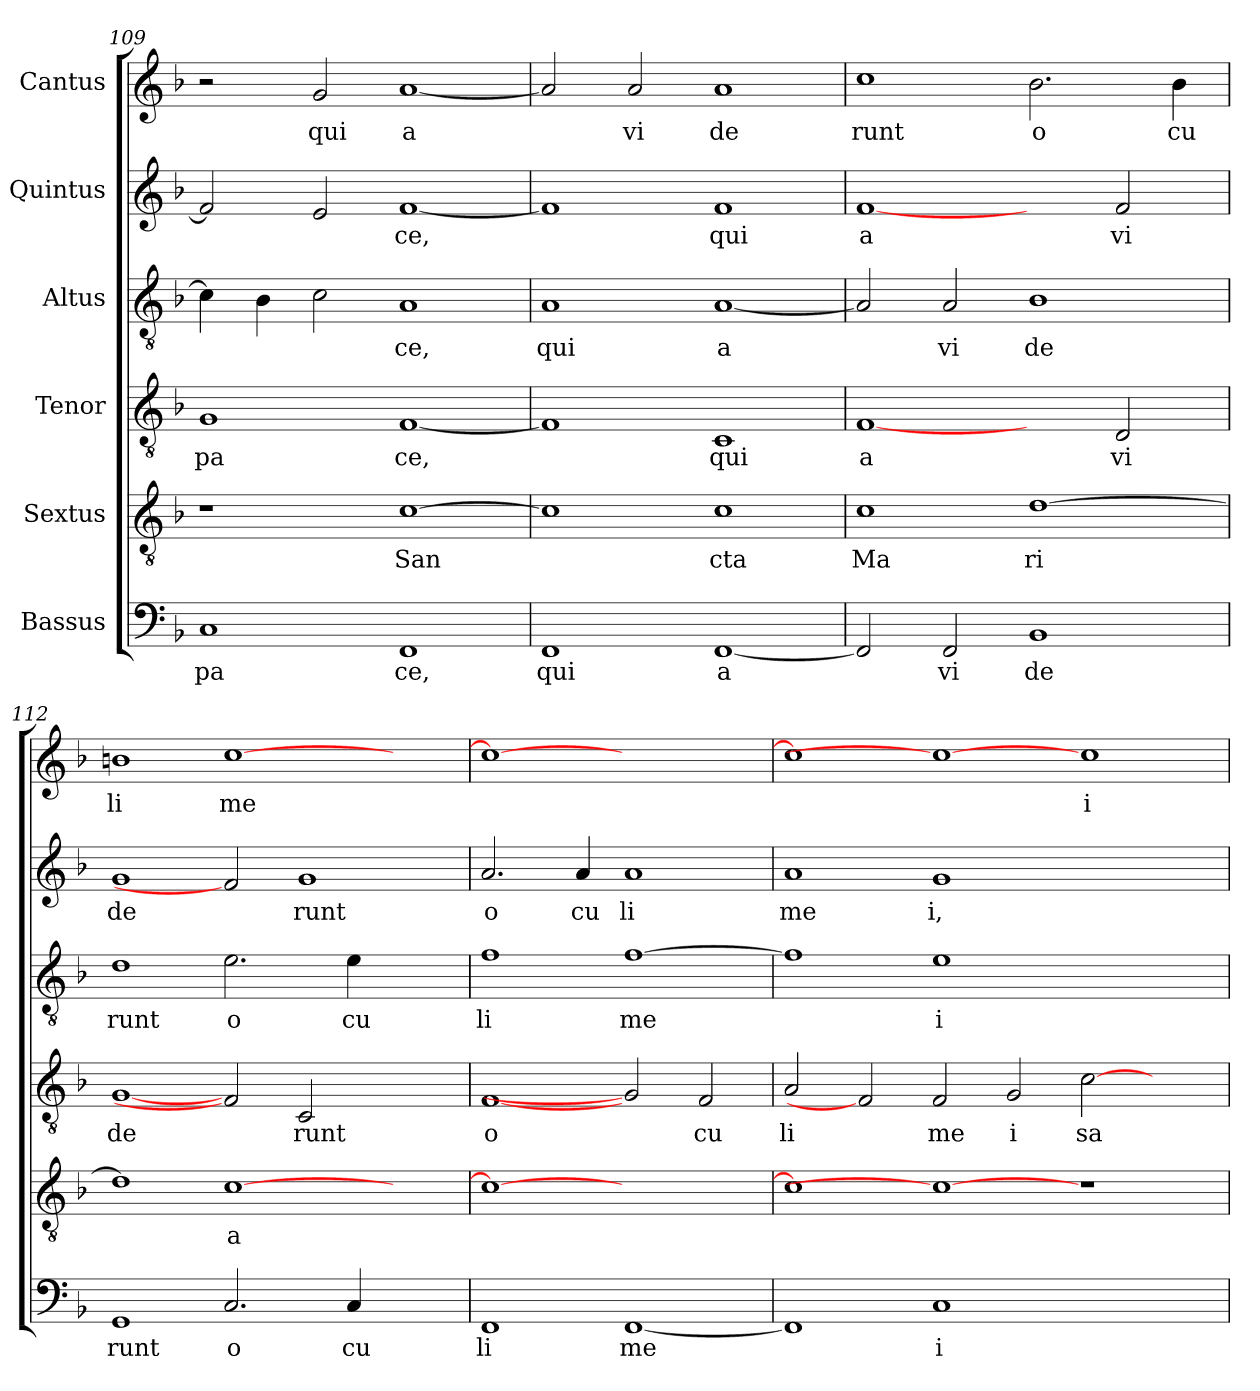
**kern	**text	**kern	**text	**kern	**text	**kern	**text	**kern	**text	**kern	**text
*part6	*part6	*part5	*part5	*part4	*part4	*part3	*part3	*part2	*part2	*part1	*part1
*staff6	*staff6	*staff5	*staff5	*staff4	*staff4	*staff3	*staff3	*staff2	*staff2	*staff1	*staff1
*I"Bassus	*	*I"Sextus	*	*I"Tenor	*	*I"Altus	*	*I"Quintus	*	*I"Cantus	*
*clefF4	*	*clefGv2	*	*clefGv2	*	*clefGv2	*	*clefG2	*	*clefG2	*
*k[b-]	*	*k[b-]	*	*k[b-]	*	*k[b-]	*	*k[b-]	*	*k[b-]	*
*F:	*	*F:	*	*F:	*	*F:	*	*F:	*	*F:	*
=109	=109	=109	=109	=109	=109	=109	=109	=109	=109	=109	=109
!	!LO:LY:b	!	!	!	!LO:LY:b	!	!	!	!	!	!
1C	pa	1r	.	1G	pa	4c\]	.	2f/]	.	2r	.
.	.	.	.	.	.	4B-\	.	.	.	.	.
!	!	!	!	!	!	!	!	!	!	!	!LO:LY:b
.	.	.	.	.	.	2c\	.	2e/	.	2g/	qui
!	!LO:LY:b	!	!LO:LY:b	!	!LO:LY:b	!	!LO:LY:b	!	!LO:LY:b	!	!LO:LY:b
1FF	ce,	[>1c	San	[<1F	ce,	1A	ce,	[<1f	ce,	[<1a	a
=110	=110	=110	=110	=110	=110	=110	=110	=110	=110	=110	=110
!	!LO:LY:b	!	!	!	!	!	!LO:LY:b	!	!	!	!
1FF	qui	1c]	.	1F]	.	1A	qui	1f]	.	2a/]	.
!	!	!	!	!	!	!	!	!	!	!	!LO:LY:b
.	.	.	.	.	.	.	.	.	.	2a/	vi
!	!LO:LY:b	!	!LO:LY:b	!	!LO:LY:b	!	!LO:LY:b	!	!LO:LY:b	!	!LO:LY:b
[<1FF	a	1c	cta	1C	qui	[<1A	a	1f	qui	1a	de
=111	=111	=111	=111	=111	=111	=111	=111	=111	=111	=111	=111
!	!	!	!LO:LY:b	!	!LO:LY:b	!	!	!	!LO:LY:b	!	!LO:LY:b
2FF/]	.	1c	Ma	[1F	a	2A/]	.	[1f	a	1cc	runt
!	!LO:LY:b	!	!	!	!	!	!LO:LY:b	!	!	!	!
2FF/	vi	.	.	.	.	2A/	vi	.	.	.	.
!	!LO:LY:b	!	!LO:LY:b	!	!	!	!LO:LY:b	!	!	!	!LO:LY:b
1BB-	de	[>1d	ri	2ryy	.	1B-	de	2ryy	.	2.b-\	o
!	!	!	!	!	!LO:LY:b	!	!	!	!LO:LY:b	!	!
.	.	.	.	2D/	vi	.	.	2f/	vi	.	.
!	!	!	!	!	!	!	!	!	!	!	!LO:LY:b
.	.	.	.	.	.	.	.	.	.	4b-\	cu
=112	=112	=112	=112	=112	=112	=112	=112	=112	=112	=112	=112
!	!LO:LY:b	!	!	!	!LO:LY:b	!	!LO:LY:b	!	!LO:LY:b	!	!LO:LY:b
1GG	runt	1d]	.	[1G	de	1d	runt	1g	de	1bn	li
!	!LO:LY:b	!	!LO:LY:b	!	!	!	!LO:LY:b	!	!	!	!LO:LY:b
2.C/	o	[>1c	a	2F]	.	2.e\	o	2f]	.	[>1cc	me
!	!	!	!	!	!LO:LY:b	!	!	!	!LO:LY:b	!	!
.	.	.	.	2C/	runt	.	.	1g	runt	.	.
!	!LO:LY:b	!	!	!	!	!	!LO:LY:b	!	!	!	!
4C/	cu	.	.	.	.	4e\	cu	.	.	.	.
2ryy	.	2ryy	.	2ryy	.	2ryy	.	.	.	2ryy	.
=113	=113	=113	=113	=113	=113	=113	=113	=113	=113	=113	=113
!	!LO:LY:b	!	!	!	!LO:LY:b	!	!LO:LY:b	!	!LO:LY:b	!	!
1FF	li	1c_	.	[1F	o	1f	li	2.a/	o	1cc_	.
!	!	!	!	!	!	!	!	!	!LO:LY:b	!	!
.	.	.	.	.	.	.	.	4a/	cu	.	.
!	!LO:LY:b	!	!	!	!	!	!LO:LY:b	!	!LO:LY:b	!	!
[<1FF	me	1ryy	.	2G]	.	[>1f	me	1a	li	1ryy	.
!	!	!	!	!	!LO:LY:b	!	!	!	!	!	!
.	.	.	.	2F/	cu	.	.	.	.	.	.
=114	=114	=114	=114	=114	=114	=114	=114	=114	=114	=114	=114
!	!	!	!	!	!LO:LY:b	!	!	!	!LO:LY:b	!	!
1FF]	.	1c]	.	2A/	li	1f]	.	1a	me	1cc]	.
.	.	.	.	2F]	.	.	.	.	.	.	.
!	!LO:LY:b	!	!	!	!LO:LY:b	!	!LO:LY:b	!	!LO:LY:b	!	!
1C	i	1c_	.	2F/	me	1e	i	1g	i,	1cc_	.
!	!	!	!	!	!LO:LY:b	!	!	!	!	!	!
.	.	.	.	2G/	i	.	.	.	.	.	.
!	!	!	!	!	!LO:LY:b	!	!	!	!	!	!LO:LY:b
1ryy	.	1r	.	[>2c\	sa	1ryy	.	1ryy	.	1cc	i
.	.	.	.	2ryy	.	.	.	.	.	.	.
=	=	=	=	=	=	=	=	=	=	=	=
*-	*-	*-	*-	*-	*-	*-	*-	*-	*-	*-	*-
